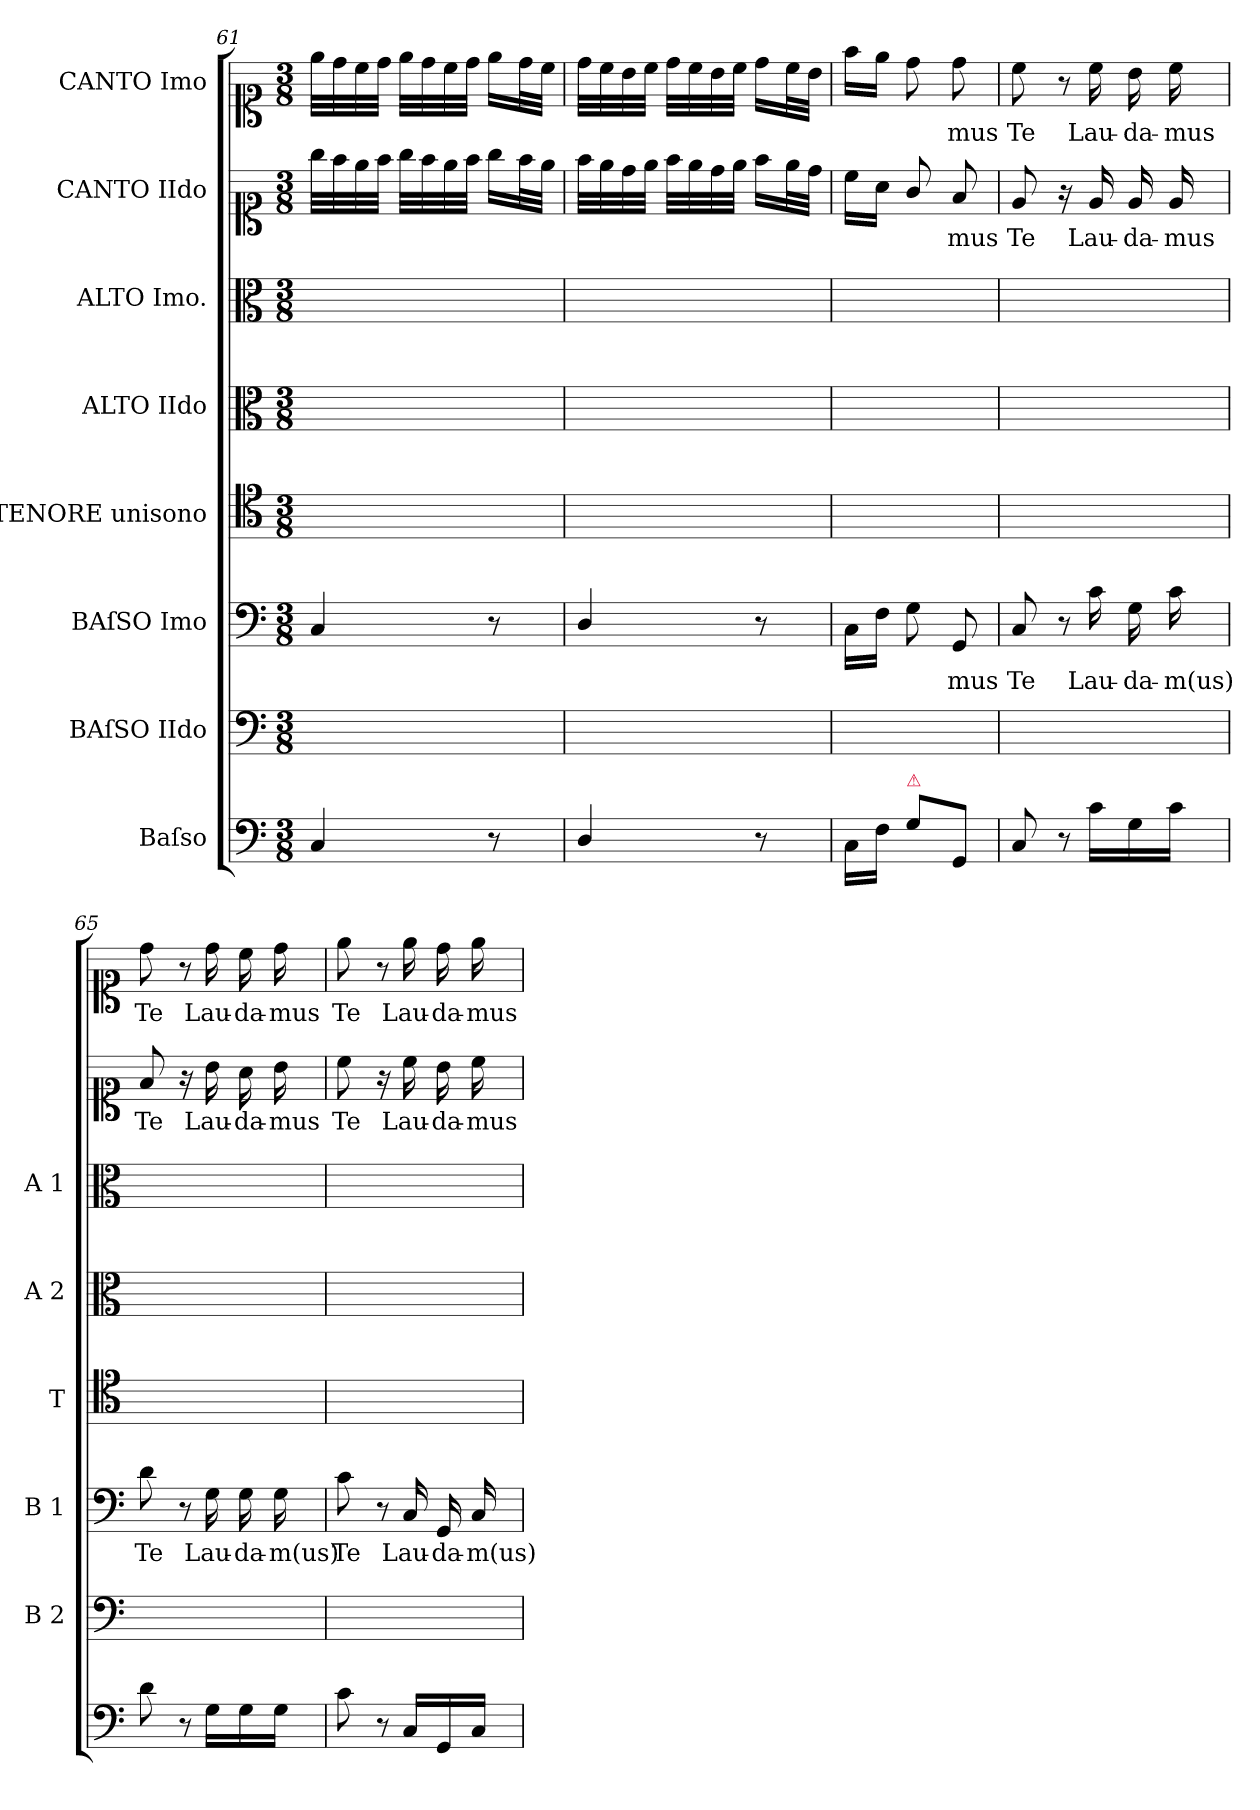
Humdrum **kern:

**kern	**kern	**kern	**text	**kern	**kern	**kern	**kern	**text	**kern	**text
*part8	*part7	*part6	*part6	*part5	*part4	*part3	*part2	*part2	*part1	*part1
*staff8	*staff7	*staff6	*staff6	*staff5	*staff4	*staff3	*staff2	*staff2	*staff1	*staff1
*I"Baſso	*I"BAſSO IIdo	*I"BAſSO Imo	*	*I"TENORE unisono	*I"ALTO IIdo	*I"ALTO Imo.	*I"CANTO IIdo	*	*I"CANTO Imo	*
*	*I'B 2	*I'B 1	*	*I'T	*I'A 2	*I'A 1	*	*	*	*
*clefF4	*clefF4	*clefF4	*	*clefC4	*clefC3	*clefC3	*clefC1	*	*clefC1	*
*k[]	*k[]	*k[]	*	*k[]	*k[]	*k[]	*k[]	*	*k[]	*
*C:	*C:	*C:	*	*C:	*C:	*C:	*C:	*	*C:	*
*M3/8	*M3/8	*M3/8	*	*M3/8	*M3/8	*M3/8	*M3/8	*	*M3/8	*
=61	=61	=61	=61	=61	=61	=61	=61	=61	=61	=61
4C/	4.ryy	4C/	.	4.ryy	4.ryy	4.ryy	32gg\LLL	.	32ee\LLL	.
.	.	.	.	.	.	.	32ff\	.	32dd\	.
.	.	.	.	.	.	.	32ee\	.	32cc\	.
.	.	.	.	.	.	.	32ff\JJJ	.	32dd\JJJ	.
.	.	.	.	.	.	.	32gg\LLL	.	32ee\LLL	.
.	.	.	.	.	.	.	32ff\	.	32dd\	.
.	.	.	.	.	.	.	32ee\	.	32cc\	.
.	.	.	.	.	.	.	32ff\JJJ	.	32dd\JJJ	.
8r	.	8r	.	.	.	.	16gg\LL	.	16ee\LL	.
.	.	.	.	.	.	.	32ff\L	.	32dd\L	.
.	.	.	.	.	.	.	32ee\JJJ	.	32cc\JJJ	.
=62	=62	=62	=62	=62	=62	=62	=62	=62	=62	=62
4D/	4.ryy	4D/	.	4.ryy	4.ryy	4.ryy	32ff\LLL	.	32dd\LLL	.
.	.	.	.	.	.	.	32ee\	.	32cc\	.
.	.	.	.	.	.	.	32dd\	.	32b\	.
.	.	.	.	.	.	.	32ee\JJJ	.	32cc\JJJ	.
.	.	.	.	.	.	.	32ff\LLL	.	32dd\LLL	.
.	.	.	.	.	.	.	32ee\	.	32cc\	.
.	.	.	.	.	.	.	32dd\	.	32b\	.
.	.	.	.	.	.	.	32ee\JJJ	.	32cc\JJJ	.
8r	.	8r	.	.	.	.	16ff\LL	.	16dd\LL	.
.	.	.	.	.	.	.	32ee\L	.	32cc\L	.
.	.	.	.	.	.	.	32dd\JJJ	.	32b\JJJ	.
=63	=63	=63	=63	=63	=63	=63	=63	=63	=63	=63
16C\LL	4.ryy	16C\LL	.	4.ryy	4.ryy	4.ryy	16cc\LL	.	16ff\LL	.
16F\JJ	.	16F\JJ	.	.	.	.	16a\JJ	.	16ee\JJ	.
!LO:TX:a:color=crimson:t=⚠	!	!	!	!	!	!	!	!	!	!
8G\L	.	8G\	.	.	.	.	8g/	.	8dd\	.
8GG/J	.	8GG/	-mus	.	.	.	8f/	-mus	8dd\	-mus
=64	=64	=64	=64	=64	=64	=64	=64	=64	=64	=64
8C/	4.ryy	8C/	Te	4.ryy	4.ryy	4.ryy	8e/	Te	8cc\	Te
!LO:N:vis=8	!	!LO:N:vis=8	!	!	!	!	!	!	!LO:N:vis=8	!
16r	.	16r	.	.	.	.	16r	.	16r	.
16c\LL	.	16c\	Lau-	.	.	.	16e/	Lau-	16cc\	Lau-
16G\	.	16G\	-da-	.	.	.	16e/	-da-	16b\	-da-
16c\JJ	.	16c\	-m(us)	.	.	.	16e/	-mus	16cc\	-mus
=65	=65	=65	=65	=65	=65	=65	=65	=65	=65	=65
8d\	4.ryy	8d\	Te	4.ryy	4.ryy	4.ryy	8f/	Te	8dd\	Te
!LO:N:vis=8	!	!LO:N:vis=8	!	!	!	!	!	!	!LO:N:vis=8	!
16r	.	16r	.	.	.	.	16r	.	16r	.
!	!	!	!LO:LY:i	!	!	!	!	!	!	!LO:LY:i
16G\LL	.	16G\	Lau-	.	.	.	16b\	Lau-	16dd\	Lau-
!	!	!	!LO:LY:i	!	!	!	!	!	!	!LO:LY:i
16G\	.	16G\	-da-	.	.	.	16a\	-da-	16cc\	-da-
!	!	!	!LO:LY:i	!	!	!	!	!	!	!LO:LY:i
16G\JJ	.	16G\	-m(us)	.	.	.	16b\	-mus	16dd\	-mus
=66	=66	=66	=66	=66	=66	=66	=66	=66	=66	=66
!	!	!	!LO:LY:i	!	!	!	!	!	!	!LO:LY:i
8c\	4.ryy	8c\	Te	4.ryy	4.ryy	4.ryy	8cc\	Te	8ee\	Te
!LO:N:vis=8	!	!LO:N:vis=8	!	!	!	!	!	!	!LO:N:vis=8	!
16r	.	16r	.	.	.	.	16r	.	16r	.
!	!	!	!LO:LY:i	!	!	!	!	!LO:LY:i	!	!LO:LY:i
16C/LL	.	16C/	Lau-	.	.	.	16cc\	Lau-	16ee\	Lau-
!	!	!	!LO:LY:i	!	!	!	!	!LO:LY:i	!	!LO:LY:i
16GG/	.	16GG/	-da-	.	.	.	16b\	-da-	16dd\	-da-
!	!	!	!LO:LY:i	!	!	!	!	!LO:LY:i	!	!LO:LY:i
16C/JJ	.	16C/	-m(us)	.	.	.	16cc\	-mus	16ee\	-mus
=	=	=	=	=	=	=	=	=	=	=
*-	*-	*-	*-	*-	*-	*-	*-	*-	*-	*-
